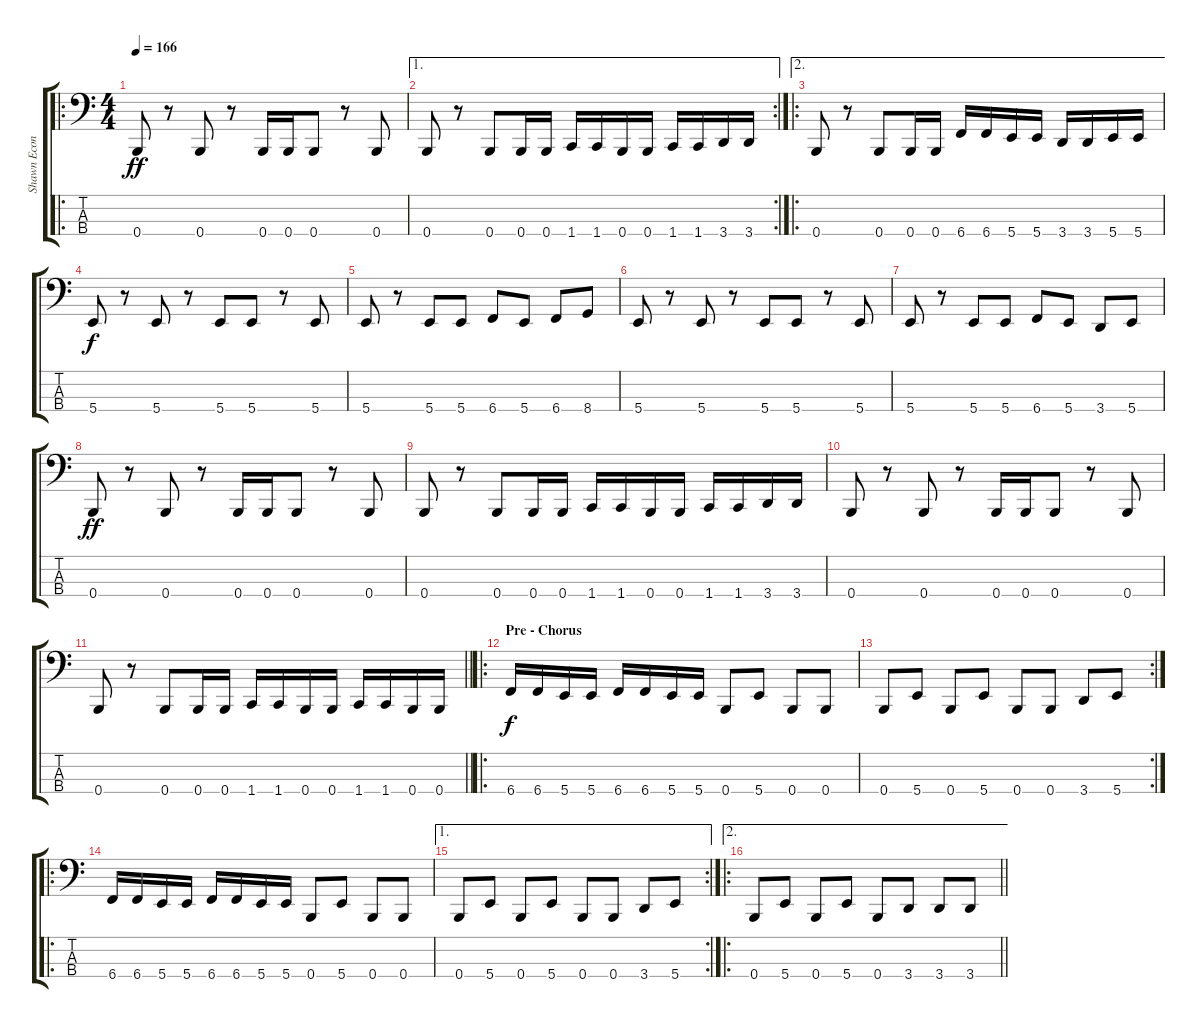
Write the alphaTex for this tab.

\track ("Shawn Economaki (Bass)" "Shawn Econ") {instrument electricbasspick}
\staff {score tabs}
\tuning (E2 B1 Gb1 B0) {hide}
\ro
\ts (4 4)
\tempo 166
\clef f4
\ks c
0.4.8{dy ff} r.8 0.4.8 r.8 0.4.16 0.4.16 0.4.8 r.8 0.4.8 |
\ae 1
\rc 2
0.4.8 r.8 0.4.8 0.4.16 0.4.16 1.4.16 1.4.16 0.4.16 0.4.16 1.4.16 1.4.16 3.4.16 3.4.16 |
\ae 2
\ro
0.4.8 r.8 0.4.8 0.4.16 0.4.16 6.4.16 6.4.16 5.4.16 5.4.16 3.4.16 3.4.16 5.4.16 5.4.16 |
5.4.8{dy f} r.8 5.4.8 r.8 5.4.8 5.4.8 r.8 5.4.8 |
5.4.8 r.8 5.4.8 5.4.8 6.4.8 5.4.8 6.4.8 8.4.8 |
5.4.8 r.8 5.4.8 r.8 5.4.8 5.4.8 r.8 5.4.8 |
5.4.8 r.8 5.4.8 5.4.8 6.4.8 5.4.8 3.4.8 5.4.8 |
0.4.8{dy ff} r.8 0.4.8 r.8 0.4.16 0.4.16 0.4.8 r.8 0.4.8 |
0.4.8 r.8 0.4.8 0.4.16 0.4.16 1.4.16 1.4.16 0.4.16 0.4.16 1.4.16 1.4.16 3.4.16 3.4.16 |
0.4.8 r.8 0.4.8 r.8 0.4.16 0.4.16 0.4.8 r.8 0.4.8 |
\barLineRight lightlight
0.4.8 r.8 0.4.8 0.4.16 0.4.16 1.4.16 1.4.16 0.4.16 0.4.16 1.4.16 1.4.16 0.4.16 0.4.16 |
\ro
\section ("" "Pre - Chorus")
6.4.16{dy f} 6.4.16 5.4.16 5.4.16 6.4.16 6.4.16 5.4.16 5.4.16 0.4.8 5.4.8 0.4.8 0.4.8 |
\rc 2
0.4.8 5.4.8 0.4.8 5.4.8 0.4.8 0.4.8 3.4.8 5.4.8 |
\ro
6.4.16 6.4.16 5.4.16 5.4.16 6.4.16 6.4.16 5.4.16 5.4.16 0.4.8 5.4.8 0.4.8 0.4.8 |
\ae 1
\rc 2
0.4.8 5.4.8 0.4.8 5.4.8 0.4.8 0.4.8 3.4.8 5.4.8 |
\ae 2
\ro
\barLineRight lightlight
0.4.8 5.4.8 0.4.8 5.4.8 0.4.8 3.4.8 3.4.8 3.4.8
